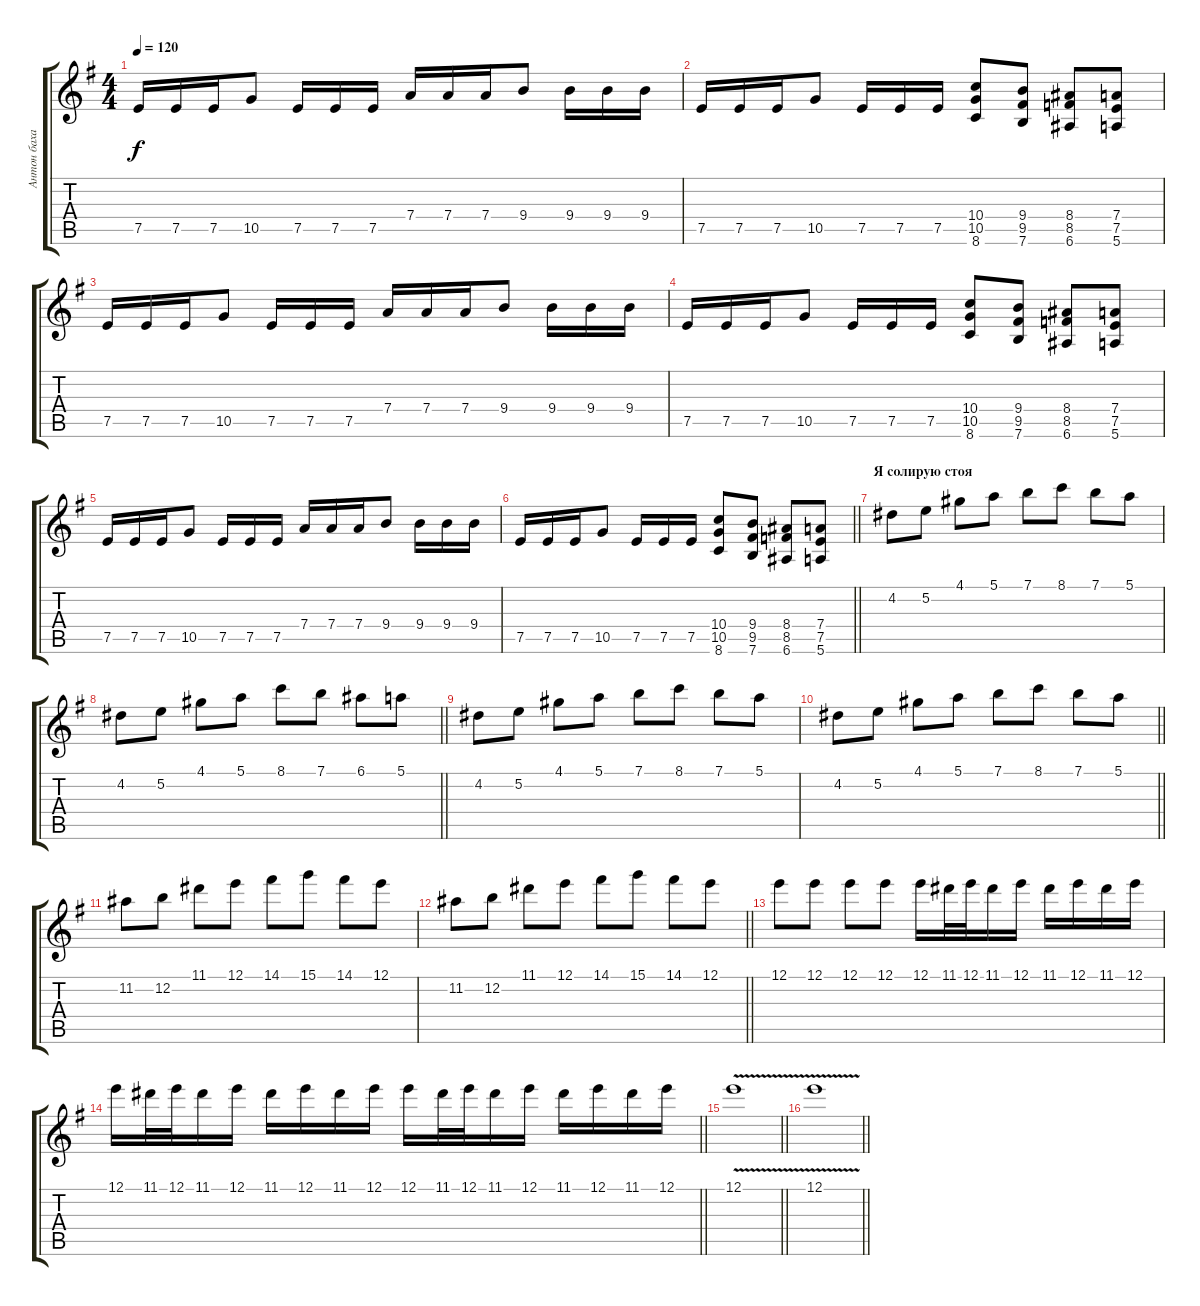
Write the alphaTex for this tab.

\track ("Антон бахает" "Антон баха") {instrument overdrivenguitar}
\staff {score tabs}
\tuning (E4 B3 G3 D3 A2 E2) {hide}
\ts (4 4)
\tempo 120
\clef g2
\ks eminor
7.5.16{dy f} 7.5.16 7.5.16 10.5.8 7.5.16 7.5.16 7.5.16 7.4.16 7.4.16 7.4.16 9.4.8 9.4.16 9.4.16 9.4.16 |
7.5.16 7.5.16 7.5.16 10.5.8 7.5.16 7.5.16 7.5.16 (10.4 10.5 8.6).8 (9.4 9.5 7.6).8 (8.4 8.5 6.6).8 (7.4 7.5 5.6).8 |
7.5.16 7.5.16 7.5.16 10.5.8 7.5.16 7.5.16 7.5.16 7.4.16 7.4.16 7.4.16 9.4.8 9.4.16 9.4.16 9.4.16 |
7.5.16 7.5.16 7.5.16 10.5.8 7.5.16 7.5.16 7.5.16 (10.4 10.5 8.6).8 (9.4 9.5 7.6).8 (8.4 8.5 6.6).8 (7.4 7.5 5.6).8 |
7.5.16 7.5.16 7.5.16 10.5.8 7.5.16 7.5.16 7.5.16 7.4.16 7.4.16 7.4.16 9.4.8 9.4.16 9.4.16 9.4.16 |
\barLineRight lightlight
7.5.16 7.5.16 7.5.16 10.5.8 7.5.16 7.5.16 7.5.16 (10.4 10.5 8.6).8 (9.4 9.5 7.6).8 (8.4 8.5 6.6).8 (7.4 7.5 5.6).8 |
\section ("" "Я солирую стоя")
4.2.8 5.2.8 4.1.8 5.1.8 7.1.8 8.1.8 7.1.8 5.1.8 |
\barLineRight lightlight
4.2.8 5.2.8 4.1.8 5.1.8 8.1.8 7.1.8 6.1.8 5.1.8 |
4.2.8 5.2.8 4.1.8 5.1.8 7.1.8 8.1.8 7.1.8 5.1.8 |
\barLineRight lightlight
4.2.8 5.2.8 4.1.8 5.1.8 7.1.8 8.1.8 7.1.8 5.1.8 |
11.2.8 12.2.8 11.1.8 12.1.8 14.1.8 15.1.8 14.1.8 12.1.8 |
\barLineRight lightlight
11.2.8 12.2.8 11.1.8 12.1.8 14.1.8 15.1.8 14.1.8 12.1.8 |
12.1.8 12.1.8 12.1.8 12.1.8 12.1.16 11.1.32 12.1.32 11.1.16 12.1.16 11.1.16 12.1.16 11.1.16 12.1.16 |
\barLineRight lightlight
12.1.16 11.1.32 12.1.32 11.1.16 12.1.16 11.1.16 12.1.16 11.1.16 12.1.16 12.1.16 11.1.32 12.1.32 11.1.16 12.1.16 11.1.16 12.1.16 11.1.16 12.1.16 |
\barLineRight lightlight
12.1{v}.1 |
\barLineRight lightlight
12.1{v}.1
